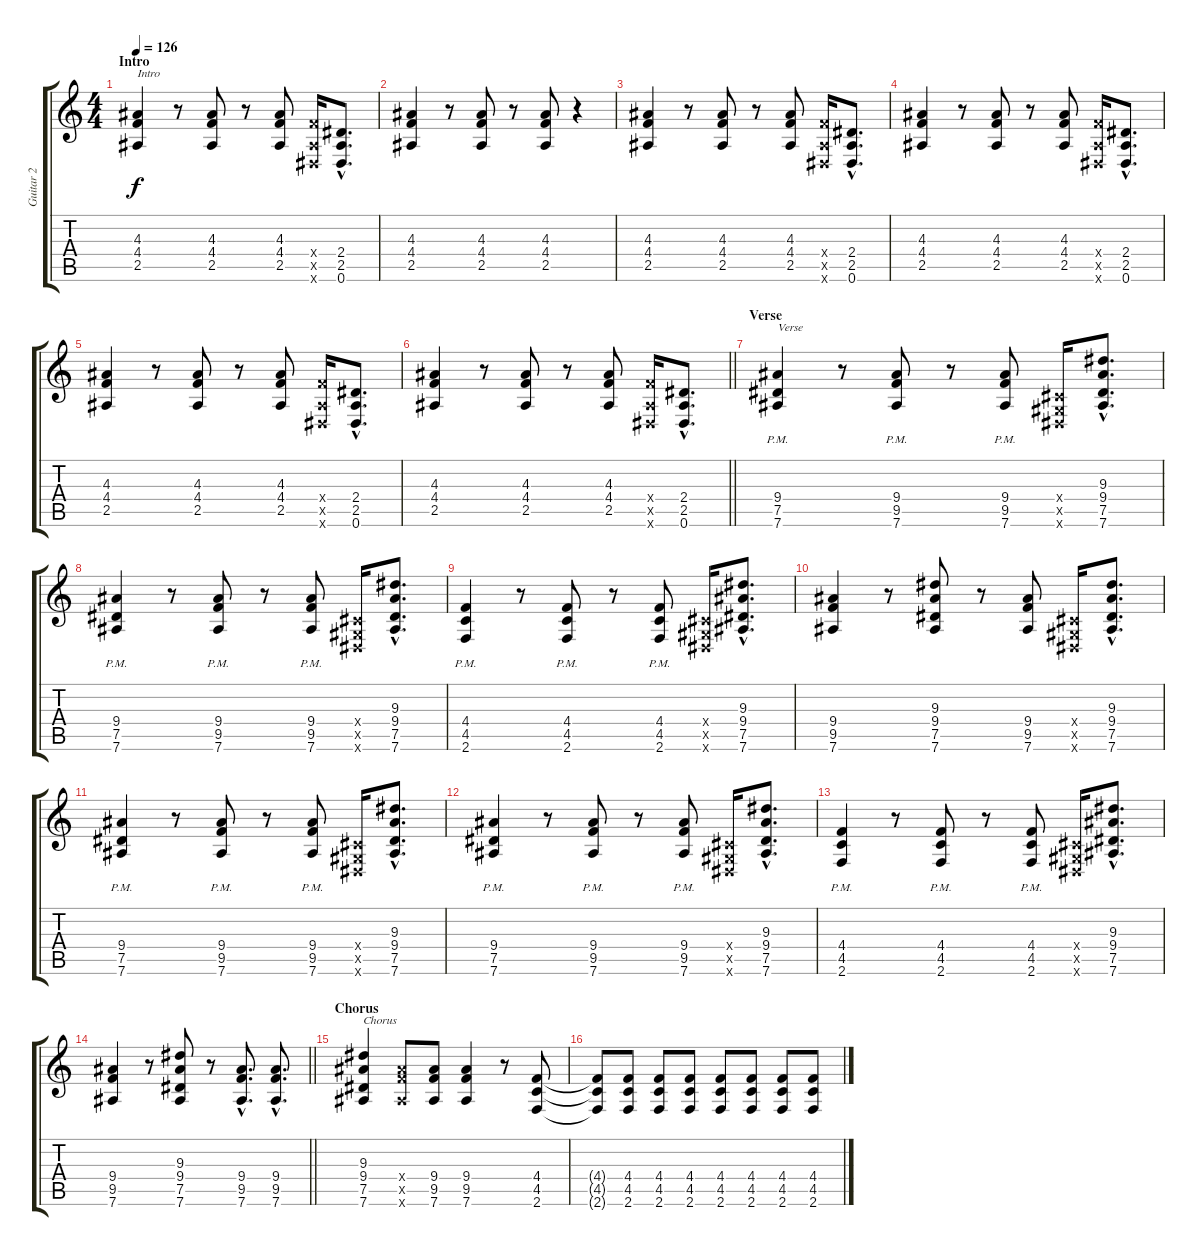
\track ("Guitar 2" "Guitar 2") {instrument overdrivenguitar}
\staff {score tabs}
\tuning (Eb4 Bb3 Gb3 Db3 Ab2 Eb2) {hide}
\ts (4 4)
\section ("" "Intro")
\tempo 126
\clef g2
\ks c
(4.3 4.4 2.5).4{txt "Intro" dy f instrument overdrivenguitar} r.8 (4.3 4.4 2.5).8 r.8 (4.3 4.4 2.5).8 (4.4{x} 2.5{x} 0.6{x}).16 (2.4{hac} 2.5{hac} 0.6{hac}).8{d} |
(4.3 4.4 2.5).4 r.8 (4.3 4.4 2.5).8 r.8 (4.3 4.4 2.5).8 r.4 |
(4.3 4.4 2.5).4 r.8 (4.3 4.4 2.5).8 r.8 (4.3 4.4 2.5).8 (4.4{x} 2.5{x} 0.6{x}).16 (2.4{hac} 2.5{hac} 0.6{hac}).8{d} |
(4.3 4.4 2.5).4 r.8 (4.3 4.4 2.5).8 r.8 (4.3 4.4 2.5).8 (4.4{x} 2.5{x} 0.6{x}).16 (2.4{hac} 2.5{hac} 0.6{hac}).8{d} |
(4.3 4.4 2.5).4 r.8 (4.3 4.4 2.5).8 r.8 (4.3 4.4 2.5).8 (4.4{x} 2.5{x} 0.6{x}).16 (2.4{hac} 2.5{hac} 0.6{hac}).8{d} |
\barLineRight lightlight
(4.3 4.4 2.5).4 r.8 (4.3 4.4 2.5).8 r.8 (4.3 4.4 2.5).8 (4.4{x} 2.5{x} 0.6{x}).16 (2.4{hac} 2.5{hac} 0.6{hac}).8{d} |
\section ("" "Verse")
(9.4{pm} 7.5{pm} 7.6{pm}).4{txt "Verse"} r.8 (9.4{pm} 9.5{pm} 7.6{pm}).8 r.8 (9.4{pm} 9.5{pm} 7.6{pm}).8 (0.4{x} 0.5{x} 0.6{x}).16 (9.3{hac} 9.4{hac} 7.5{hac} 7.6{hac}).8{d} |
(9.4{pm} 7.5{pm} 7.6{pm}).4 r.8 (9.4{pm} 9.5{pm} 7.6{pm}).8 r.8 (9.4{pm} 9.5{pm} 7.6{pm}).8 (0.4{x} 0.5{x} 0.6{x}).16 (9.3{hac} 9.4{hac} 7.5{hac} 7.6{hac}).8{d} |
(4.4{pm} 4.5{pm} 2.6{pm}).4 r.8 (4.4{pm} 4.5{pm} 2.6{pm}).8 r.8 (4.4{pm} 4.5{pm} 2.6{pm}).8 (0.4{x} 0.5{x} 0.6{x}).16 (9.3{hac} 9.4{hac} 7.5{hac} 7.6{hac}).8{d} |
(9.4 9.5 7.6).4 r.8 (9.3 9.4 7.5 7.6).8 r.8 (9.4 9.5 7.6).8 (0.4{x} 0.5{x} 0.6{x}).16 (9.3{hac} 9.4{hac} 7.5{hac} 7.6{hac}).8{d} |
(9.4{pm} 7.5{pm} 7.6{pm}).4 r.8 (9.4{pm} 9.5{pm} 7.6{pm}).8 r.8 (9.4{pm} 9.5{pm} 7.6{pm}).8 (0.4{x} 0.5{x} 0.6{x}).16 (9.3{hac} 9.4{hac} 7.5{hac} 7.6{hac}).8{d} |
(9.4{pm} 7.5{pm} 7.6{pm}).4 r.8 (9.4{pm} 9.5{pm} 7.6{pm}).8 r.8 (9.4{pm} 9.5{pm} 7.6{pm}).8 (0.4{x} 0.5{x} 0.6{x}).16 (9.3{hac} 9.4{hac} 7.5{hac} 7.6{hac}).8{d} |
(4.4{pm} 4.5{pm} 2.6{pm}).4 r.8 (4.4{pm} 4.5{pm} 2.6{pm}).8 r.8 (4.4{pm} 4.5{pm} 2.6{pm}).8 (0.4{x} 0.5{x} 0.6{x}).16 (9.3{hac} 9.4{hac} 7.5{hac} 7.6{hac}).8{d} |
\barLineRight lightlight
(9.4 9.5 7.6).4 r.8 (9.3 9.4 7.5 7.6).8 r.8 (9.4{hac} 9.5{hac} 7.6{hac}).8{d} (9.4{hac} 9.5{hac} 7.6{hac}).8{d} |
\section ("" "Chorus")
(9.3 9.4 7.5 7.6).4{txt "Chorus"} (9.4{x} 9.5{x} 7.6{x}).8 (9.4 9.5 7.6).8 (9.4 9.5 7.6).4 r.8 (4.4 4.5 2.6).8 |
(4.4{t} 4.5{t} 2.6{t}).8 (4.4 4.5 2.6).8 (4.4 4.5 2.6).8 (4.4 4.5 2.6).8 (4.4 4.5 2.6).8 (4.4 4.5 2.6).8 (4.4 4.5 2.6).8 (4.4 4.5 2.6).8
